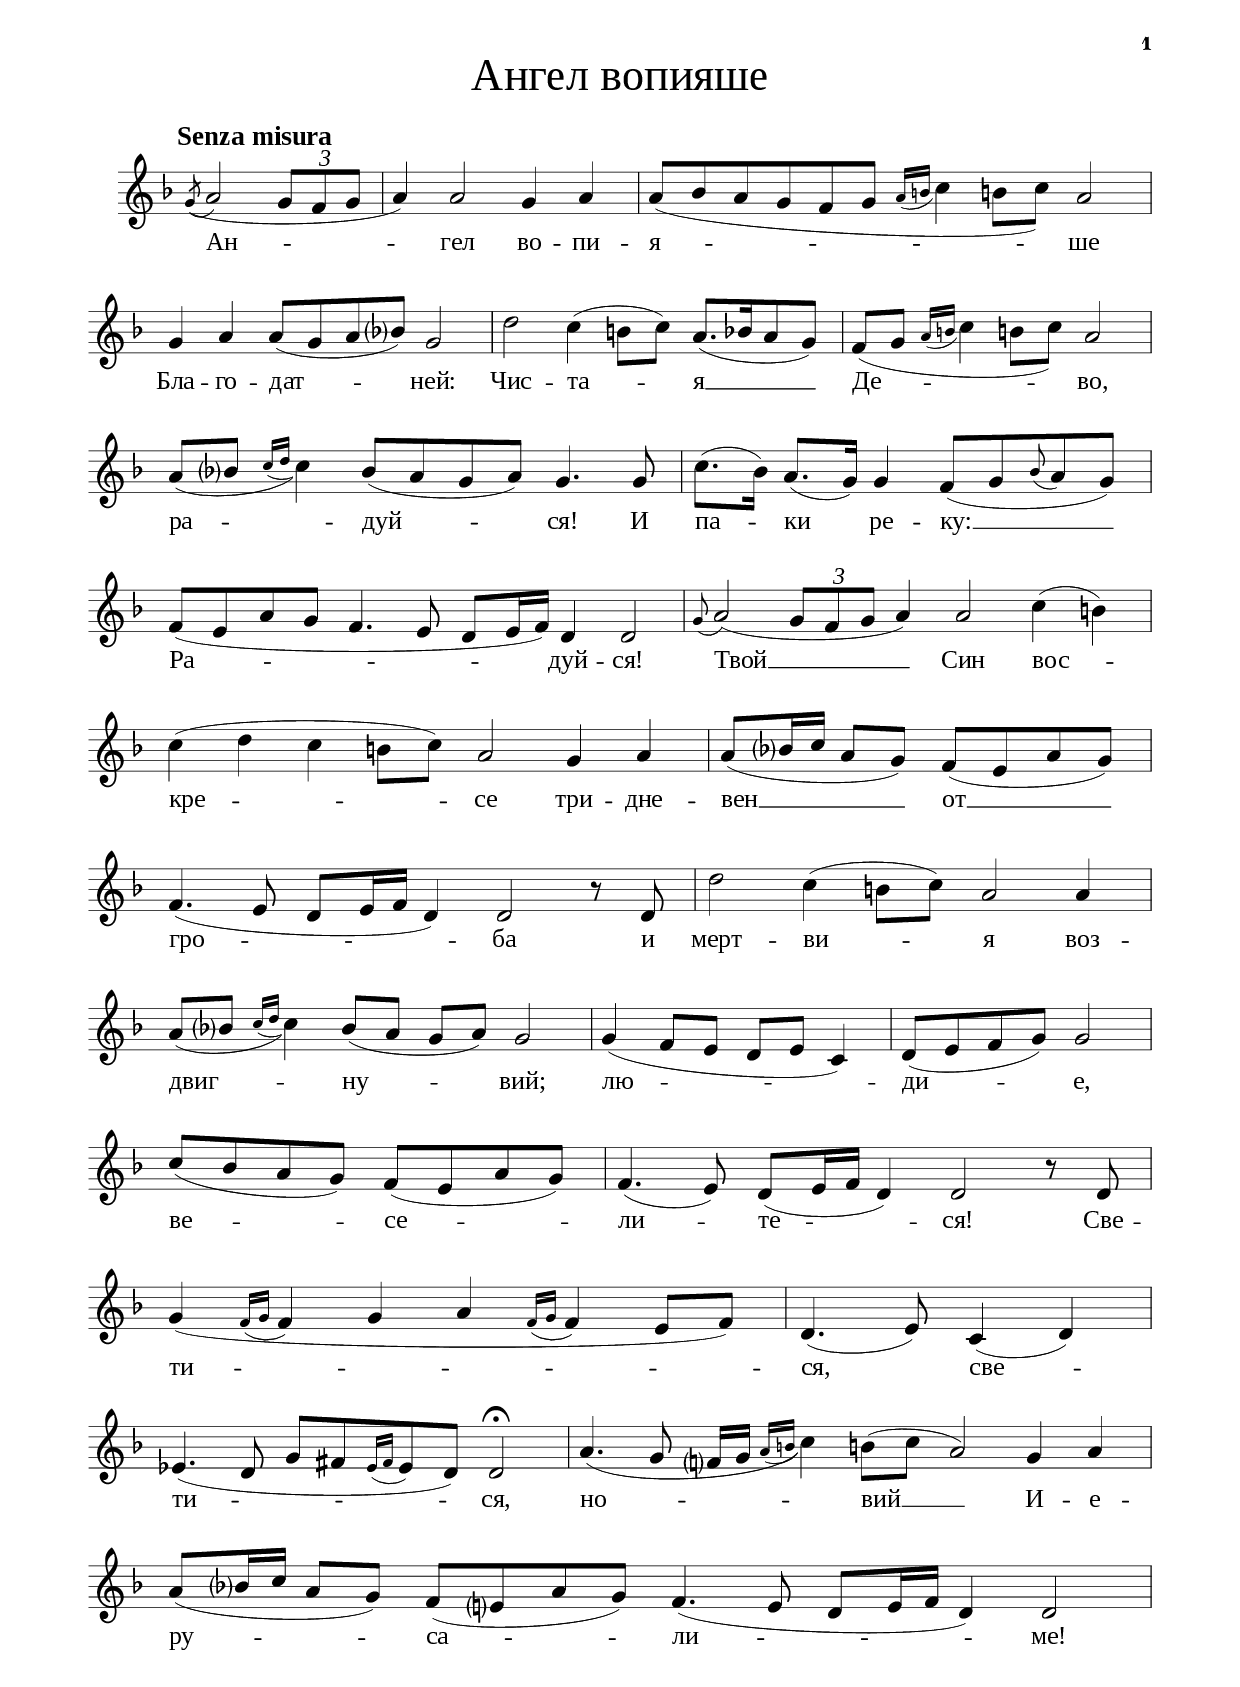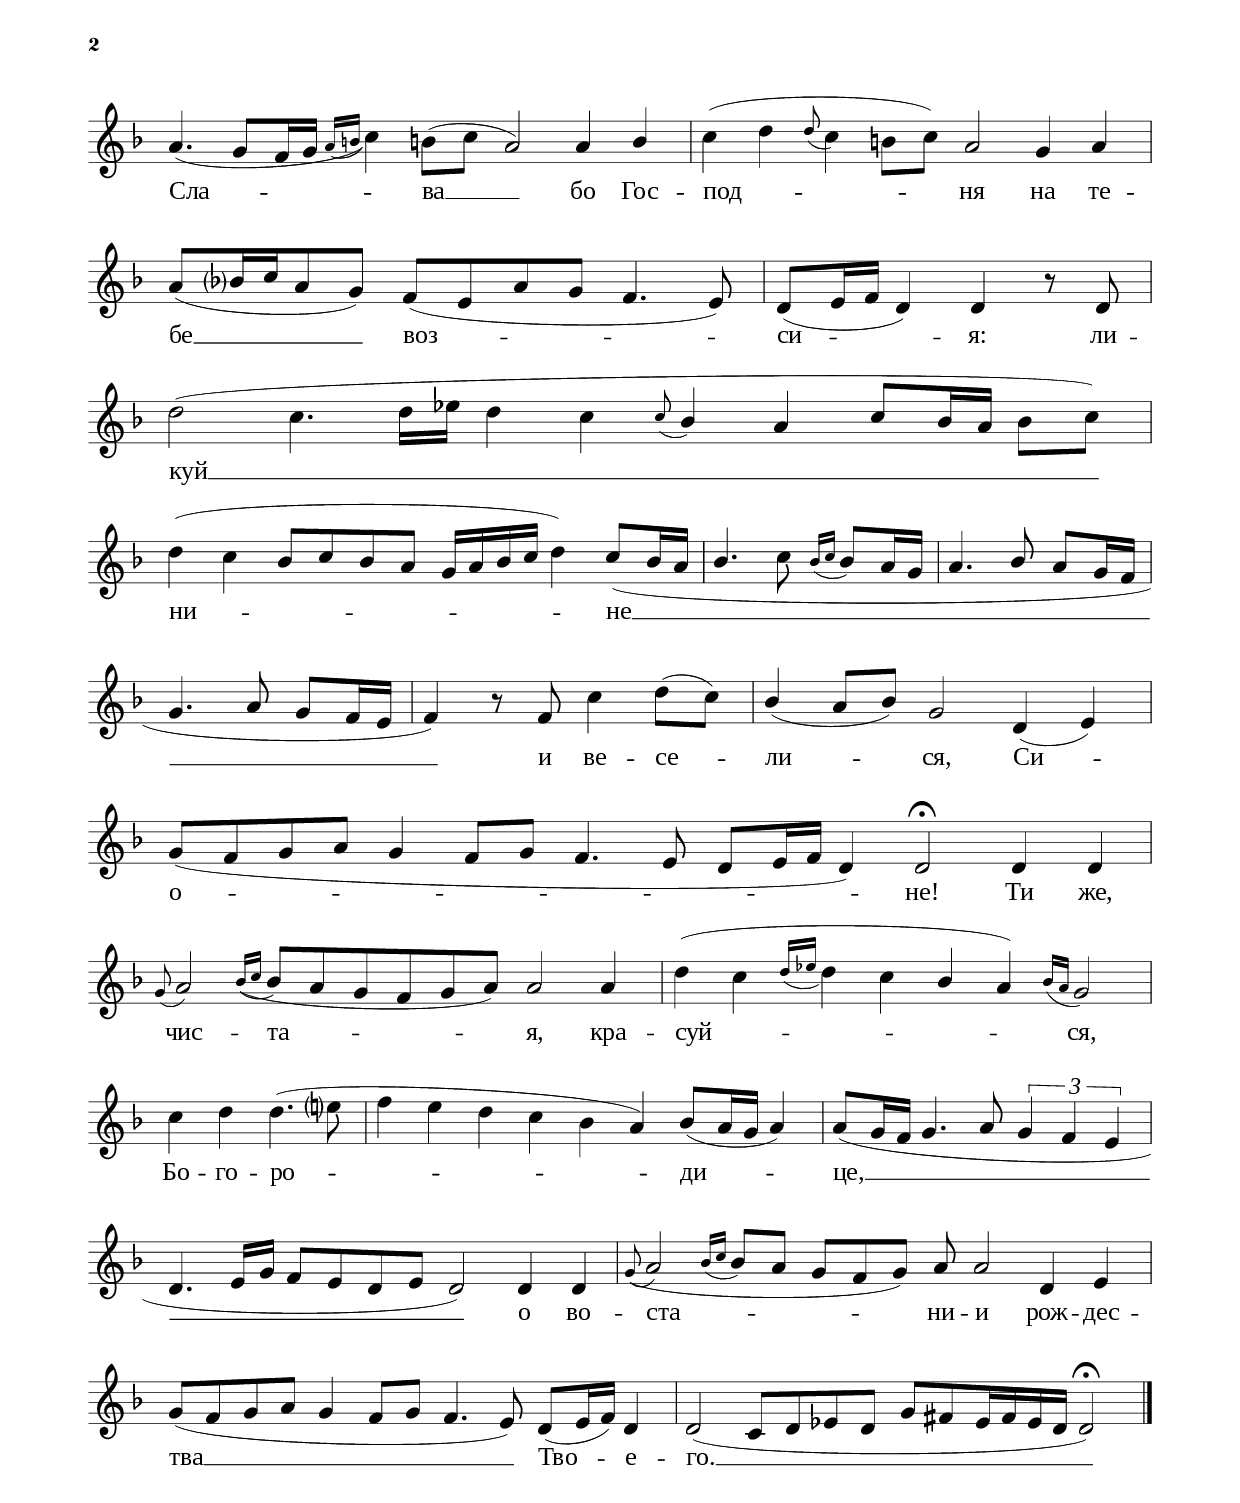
\version "2.24.4"

% include paper part and global functions
\include "include/globals.ily"

\bookpart {
  \label #'ref064
  \tocItem \markup "Ангел вопияше"
  \paper {
    print-all-headers = ##t
    print-page-number = ##t
    print-first-page-number = ##t


    % put page numbers on the top

    oddHeaderMarkup = \markup
    \fill-line {
      ""
      \unless \on-first-page-of-part \fromproperty #'header:instrument
      \if \should-print-page-number \abs-fontsize #7 { \number \fromproperty #'page:page-number-string }
    }
    %% evenHeaderMarkup would inherit the value of
    %% oddHeaderMarkup if it were not defined here
    evenHeaderMarkup = \markup
    \fill-line {
      \if \should-print-page-number \abs-fontsize #7 { \number \fromproperty #'page:page-number-string }
      \unless \on-first-page-of-part \fromproperty #'header:instrument
      ""
    }

    oddFooterMarkup = \markup ""

    evenFooterMarkup = ""
    left-margin = 1.5\cm
    right-margin = 1.5\cm
    top-margin = 1\cm
    bottom-margin = 1.2\cm
    ragged-bottom = ##t % do not spread the staves to fill the whole vertical space
    top-markup-spacing.basic-distance = 0\mm % margin between page number and system for the first page
    top-system-spacing.basic-distance = 10\mm % margin between page number and system for the other pages

    % change distance between staves
    system-system-spacing =
    #'((basic-distance . 13.5)
       (minimum-distance . 6)
       (padding . 1)
       (stretchability . 12))
  }
  \score {
    \include "include/score-layout.ily"

    \new Voice \relative c' {
      \clef treble
      \key d \minor
      \tempo "Senza misura"
      \autoBeamOff
      \omit Score.TimeSignature
      \cadenzaOn % allows custom bar lines


      \acciaccatura g'8 (a2 \tuplet 3/2 { g8 [f g] } \bar "|"
      a4) a2 g4 a4 \bar "|"
      \slurDown a8( [bes a g f g] \acciaccatura { a16 [b] } c4 b!8 [c]) a2 \bar "|" \break

      \slurNeutral g4 a a8 ([g a bes?]) g2 \bar "|"
      d'2 c4 (b8 [c]) a8. ([bes16 a8 g]) \bar "|"
      \slurDown f8([ g] \acciaccatura { a16 [b] } c4 b!8[ c]) a2 \bar "|"  \break

      a8( [bes?] \acciaccatura { c16 [d] } c4) bes8( [a g a]) g4. g8 \bar "|"
      \slurNeutral c8.( [bes16]) a8.( [g16]) g4 f8( [g \appoggiatura bes a g]) \bar "|"  \break

      f8( [e a g] f4. e8 d [e16 f]) d4 d2 \bar "|"
      \appoggiatura g8  a2( \tuplet 3/2 { g8 [f g] } a4) a2 c4( b) \bar "|"  \break

      \stemNeutral c4( d  c b!8 [c]) a2 g4 a \bar "|"
      \stemUp a8( [bes?16 c] a8 [g]) f( [e a g]) \bar "|"  \break

      f4.( e8 d[ e16 f] d4) d2 r8 d \bar "|"
      \stemNeutral d'2 c4( b!8[ c]) a2 a4 \bar "|"  \break

      \slurDown a8([bes?] \acciaccatura { c16 [d] } c4) bes8( [a] g [a]) g2 \bar "|"
      g4( f8 [e] d [e] c4) \bar "|"
      d8([ e f g]) g2 \bar "|"  \break

      c8([ bes a g]) f([ e a g]) \bar "|"
      f4.( e8) d([ e16 f] d4) d2 r8 d \bar "|"  \break


      g4( \acciaccatura { f16 [g] } f4 g a \acciaccatura { f16 [g] } f4 e8[  f]) \bar "|"
      d4.( e8) c4( d) \bar "|"  \break

      ees4.( d8 g8[ fis \acciaccatura { ees16 [fis] }  ees8 d]) d2\fermata \bar "|"
      a'4.( g8 f?16[ g] \acciaccatura { a16 [b] } c4) \slurNeutral b!8([ c] a2) g4 a4 \bar "|"  \break

      \stemUp a8([ bes?16 c] a8  [g]) f8([ e? a g]) f4.( e8 d[ e16 f] d4) d2 \bar "|"  \break

      \stemNeutral \slurDown a'4.( g8[ f16 g] \acciaccatura { a16 [b!] } c4) \slurNeutral b!8([ c]  a2)  a4 \stemUp b \bar "|"
      \stemNeutral c4( d \appoggiatura d8 c4 b!8[ c]) a2 g4 a \bar "|"  \break

      a8([ bes?16 c a8 g]) f([ e a g] f4. e8) \bar "|"
      d8([ e16 f] d4) d r8 d \bar "|"  \break

      d'2( c4. d16[ ees] d4 c \appoggiatura c8 \stemUp bes4 a c8[ bes16 a]  \stemNeutral bes8[ c]) \bar "|"  \break

      d4( c \stemUp bes8[ c bes a] g16[ a bes c] \stemNeutral d4) \stemUp \slurDown c8([ bes16 a] \bar "|" \noBreak
      bes4. \stemNeutral c8 \acciaccatura { bes16 [c] } \stemUp bes8[ a16 g]  \bar "|" \noBreak
      a4. bes8 a[ g16 f] \bar "|" \break

      g4. a8 g8[ f16 e] \bar "|"
      f4) r8 f\stemNeutral \slurNeutral c'4 d8([ c])  \bar "|"
      \stemUp bes4( a8[ bes]) g2 d4( e)  \bar "|" \break

      g8([ f g a] g4 f8[ g] f4. e8 d8[ e16 f] d4) d2\fermata d4 d  \bar "|" \break

      \appoggiatura g8 a2 \acciaccatura { bes16([ c] } bes8[ a g f g a]) a2 a4 \bar "|"
      \stemNeutral d4( c \acciaccatura { d16[ ees!]} d4 c \stemUp bes a) \acciaccatura { bes16[ a] } g2 \bar "|" \break

      \stemNeutral c4 d d4.( e?8 \bar "|" \noBreak
      f4 e d c bes a) bes8([ a16 g] a4) \bar "|" \noBreak
      a8([ g16 f] g4. a8 \tuplet 3/2 { g4 f e } \bar "|" \break

      d4. e16[ g] f8[ e d e] d2) d4 d \bar "|" \noBreak
      \appoggiatura g8( a2 \acciaccatura { bes16[ c] } bes8[ a] g8[ f g)] a a2 d,4 e \bar "|" \break

      g8([ f g a] g4 f8[ g] f4. e8) d([ e16 f)] d4 \bar "|" \noBreak
      d2( c8[  d ees! d] g8[ fis! es16 fis  ees d] d2)\fermata \bar "|."
    }

    \addlyrics {
      Ан -- гел во -- пи -- я -- -- -- ше
      Бла -- го -- дат -- ней: Чис -- та -- я __ Де -- во,
      ра -- дуй -- ся! И па -- ки ре -- ку: __
      Ра -- -- дуй -- ся! Твой __ Син вос --
      кре -- -- се три -- дне -- вен __  от __
      гро -- ба и мерт -- ви -- я воз --
      двиг -- ну -- вий; лю -- -- ди -- е,
      ве -- се -- ли -- те -- ся! Све --
      ти -- -- -- -- -- -- ся, све --
      ти --  -- ся, но -- -- вий __ И -- е --
      ру -- -- са -- ли -- -- -- ме!
      Сла -- ва __ бо Гос -- под -- ня на те --
      бе __ воз -- -- си -- я: ли --
      куй __ ни -- -- не __
      и ве -- се -- ли -- ся, Си --
      о -- -- -- -- -- -- не! Ти же,
      чис -- та -- я, кра -- суй -- -- ся,
      Бо -- го -- ро -- -- -- ди -- це, __
      о во -- ста -- ни -- и рож -- дес --
      тва __ Тво -- е -- го. __
    }

    \header {
      title = \titleFunc #'ref_desc_1 "Ангел вопияше" "Angel vopijaše"
    }

    \midi{}

  } % score


} % bookpart
